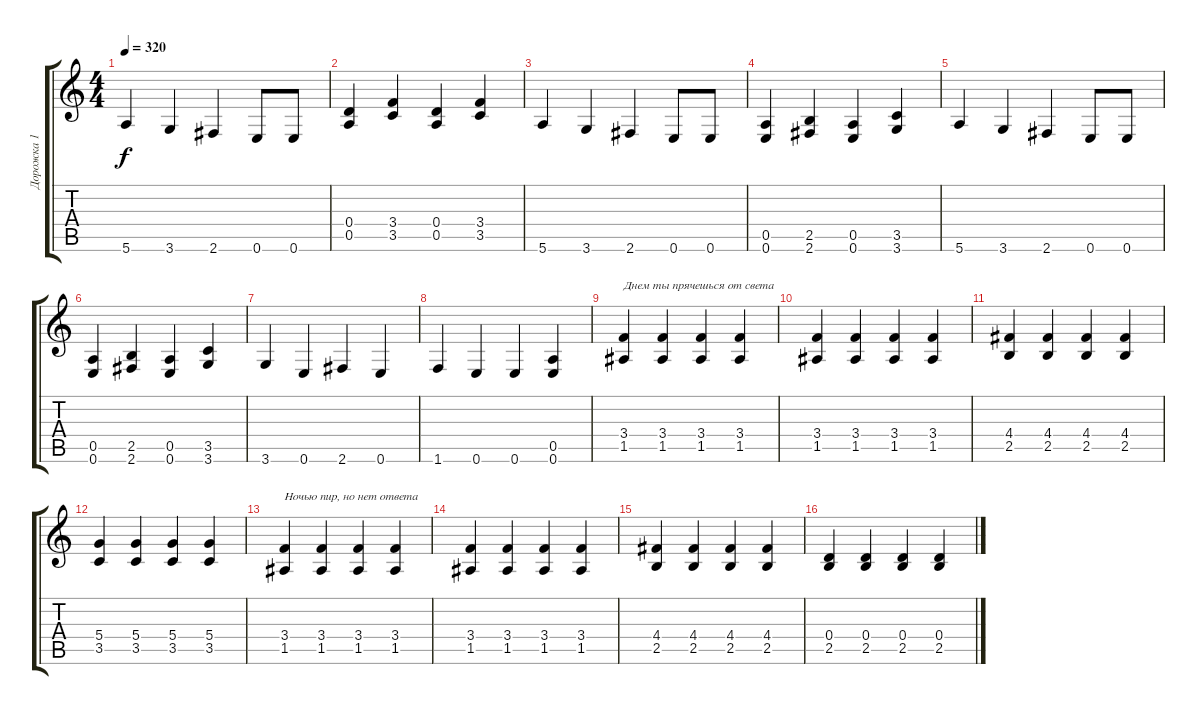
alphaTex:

\track ("Дорожка 1" "Дорожка 1") {instrument distortionguitar}
\staff {score tabs}
\tuning (E4 B3 G3 D3 A2 E2) {hide}
\ts (4 4)
\tempo 320
\clef g2
\ks c
5.6.4{dy f} 3.6.4 2.6.4 0.6.8 0.6.8 |
(0.4 0.5).4 (3.4 3.5).4 (0.4 0.5).4 (3.4 3.5).4 |
5.6.4 3.6.4 2.6.4 0.6.8 0.6.8 |
(0.5 0.6).4 (2.5 2.6).4 (0.5 0.6).4 (3.5 3.6).4 |
5.6.4 3.6.4 2.6.4 0.6.8 0.6.8 |
(0.5 0.6).4 (2.5 2.6).4 (0.5 0.6).4 (3.5 3.6).4 |
3.6.4 0.6.4 2.6.4 0.6.4 |
1.6.4 0.6.4 0.6.4 (0.5 0.6).4 |
(3.4 1.5).4{txt "Днем ты прячешься от света"} (3.4 1.5).4 (3.4 1.5).4 (3.4 1.5).4 |
(3.4 1.5).4 (3.4 1.5).4 (3.4 1.5).4 (3.4 1.5).4 |
(4.4 2.5).4 (4.4 2.5).4 (4.4 2.5).4 (4.4 2.5).4 |
(5.4 3.5).4 (5.4 3.5).4 (5.4 3.5).4 (5.4 3.5).4 |
(3.4 1.5).4{txt "Ночью пир, но нет ответа"} (3.4 1.5).4 (3.4 1.5).4 (3.4 1.5).4 |
(3.4 1.5).4 (3.4 1.5).4 (3.4 1.5).4 (3.4 1.5).4 |
(4.4 2.5).4 (4.4 2.5).4 (4.4 2.5).4 (4.4 2.5).4 |
(0.4 2.5).4 (0.4 2.5).4 (0.4 2.5).4 (0.4 2.5).4
